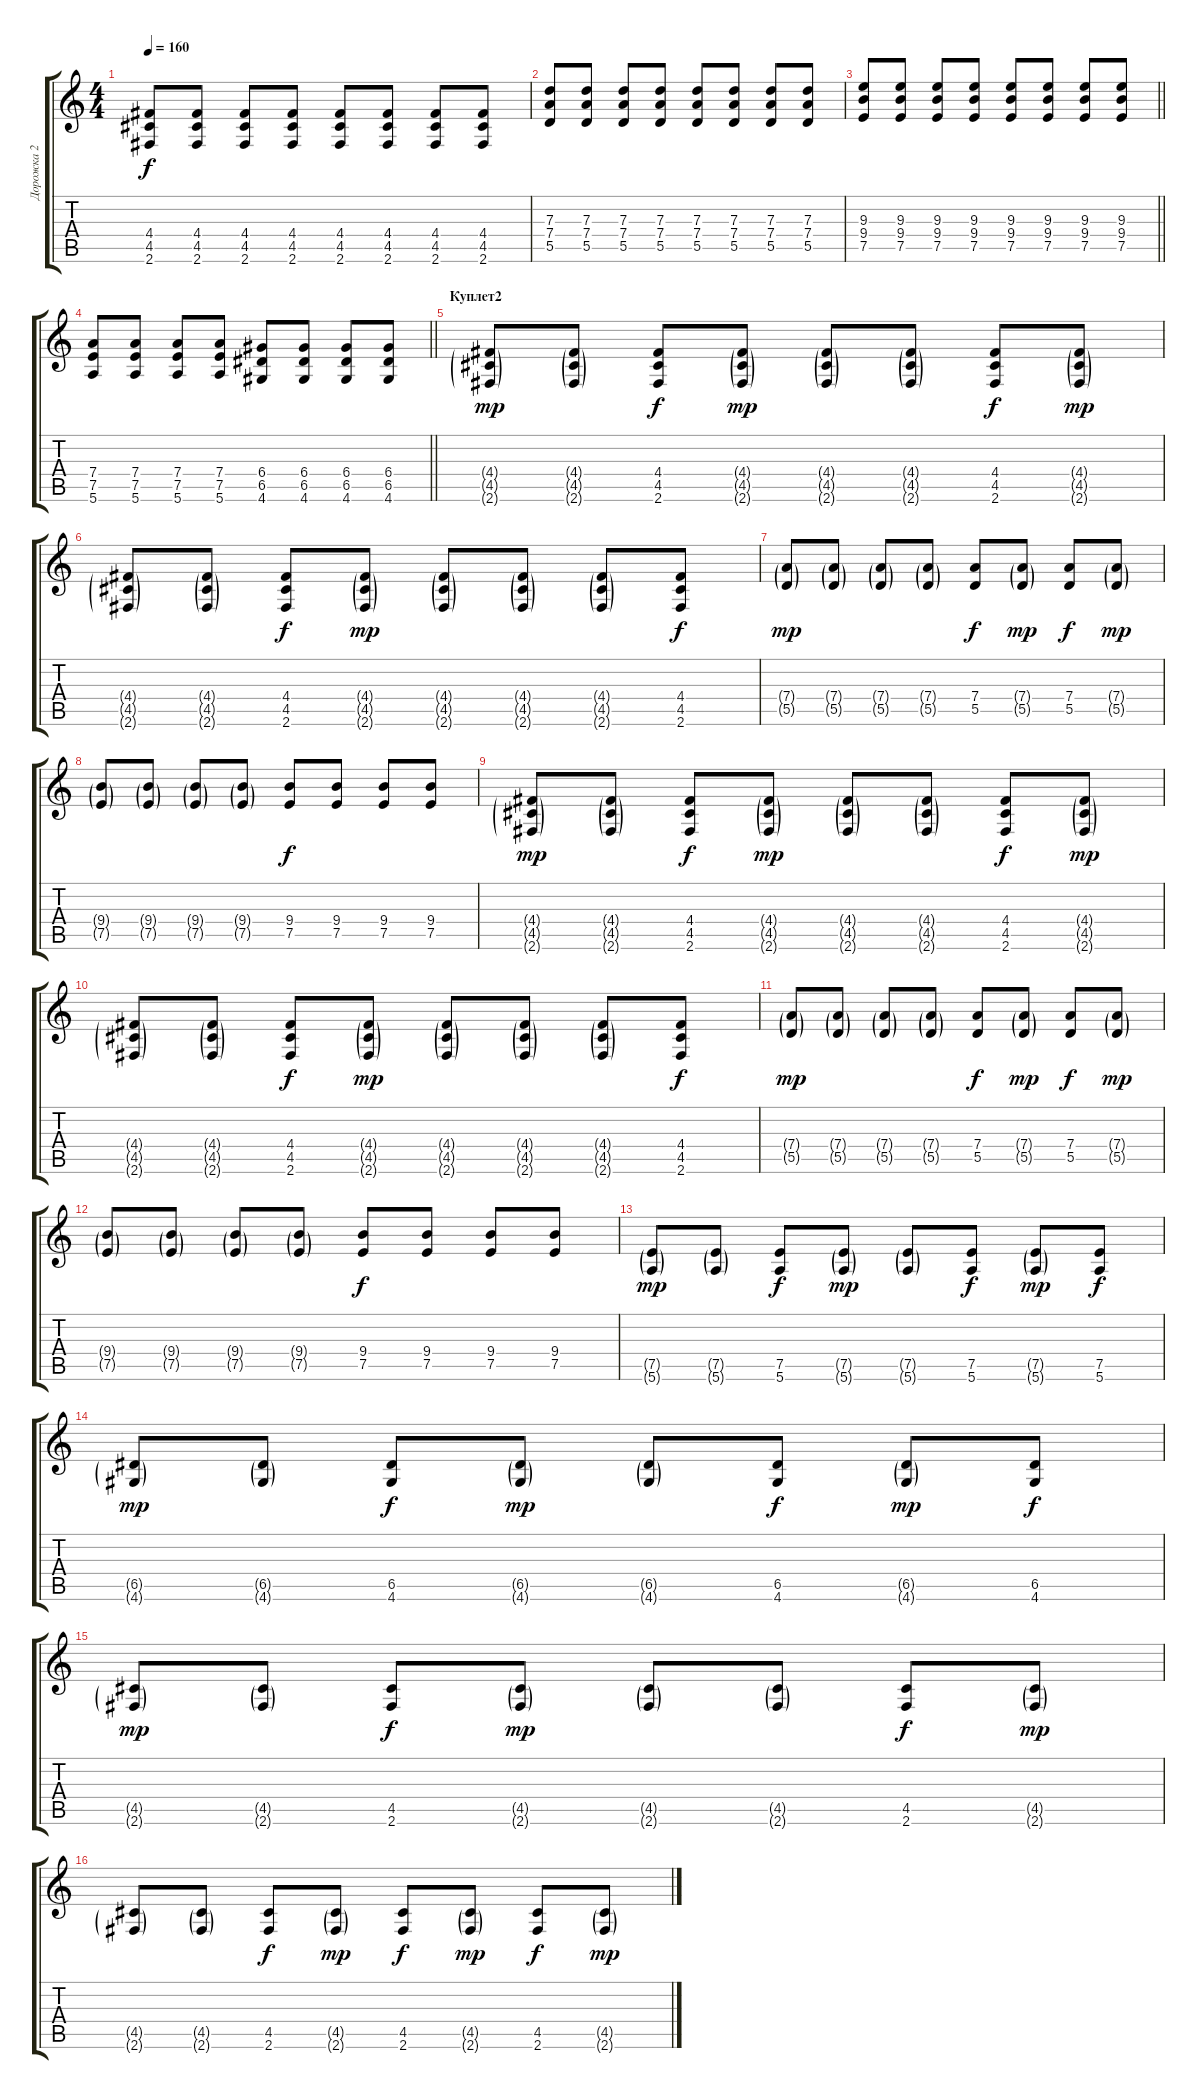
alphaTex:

\track ("Дорожка 2" "Дорожка 2") {instrument distortionguitar}
\staff {score tabs}
\tuning (E4 B3 G3 D3 A2 E2) {hide}
\ts (4 4)
\tempo 160
\clef g2
\ks c
(4.4 4.5 2.6).8{dy f} (4.4 4.5 2.6).8 (4.4 4.5 2.6).8 (4.4 4.5 2.6).8 (4.4 4.5 2.6).8 (4.4 4.5 2.6).8 (4.4 4.5 2.6).8 (4.4 4.5 2.6).8 |
(7.3 7.4 5.5).8 (7.3 7.4 5.5).8 (7.3 7.4 5.5).8 (7.3 7.4 5.5).8 (7.3 7.4 5.5).8 (7.3 7.4 5.5).8 (7.3 7.4 5.5).8 (7.3 7.4 5.5).8 |
\barLineRight lightlight
(9.3 9.4 7.5).8 (9.3 9.4 7.5).8 (9.3 9.4 7.5).8 (9.3 9.4 7.5).8 (9.3 9.4 7.5).8 (9.3 9.4 7.5).8 (9.3 9.4 7.5).8 (9.3 9.4 7.5).8 |
\section ("" " ")
\barLineRight lightlight
(7.4 7.5 5.6).8 (7.4 7.5 5.6).8 (7.4 7.5 5.6).8 (7.4 7.5 5.6).8 (6.4 6.5 4.6).8 (6.4 6.5 4.6).8 (6.4 6.5 4.6).8 (6.4 6.5 4.6).8 |
\section ("" "Куплет2")
(4.4{g} 4.5{g} 2.6{g}).8{dy mp} (4.4{g} 4.5{g} 2.6{g}).8 (4.4 4.5 2.6).8{dy f} (4.4{g} 4.5{g} 2.6{g}).8{dy mp} (4.4{g} 4.5{g} 2.6{g}).8 (4.4{g} 4.5{g} 2.6{g}).8 (4.4 4.5 2.6).8{dy f} (4.4{g} 4.5{g} 2.6{g}).8{dy mp} |
(4.4{g} 4.5{g} 2.6{g}).8 (4.4{g} 4.5{g} 2.6{g}).8 (4.4 4.5 2.6).8{dy f} (4.4{g} 4.5{g} 2.6{g}).8{dy mp} (4.4{g} 4.5{g} 2.6{g}).8 (4.4{g} 4.5{g} 2.6{g}).8 (4.4{g} 4.5{g} 2.6{g}).8 (4.4 4.5 2.6).8{dy f} |
(7.4{g} 5.5{g}).8{dy mp} (7.4{g} 5.5{g}).8 (7.4{g} 5.5{g}).8 (7.4{g} 5.5{g}).8 (7.4 5.5).8{dy f} (7.4{g} 5.5{g}).8{dy mp} (7.4 5.5).8{dy f} (7.4{g} 5.5{g}).8{dy mp} |
(9.4{g} 7.5{g}).8 (9.4{g} 7.5{g}).8 (9.4{g} 7.5{g}).8 (9.4{g} 7.5{g}).8 (9.4 7.5).8{dy f} (9.4 7.5).8 (9.4 7.5).8 (9.4 7.5).8 |
(4.4{g} 4.5{g} 2.6{g}).8{dy mp} (4.4{g} 4.5{g} 2.6{g}).8 (4.4 4.5 2.6).8{dy f} (4.4{g} 4.5{g} 2.6{g}).8{dy mp} (4.4{g} 4.5{g} 2.6{g}).8 (4.4{g} 4.5{g} 2.6{g}).8 (4.4 4.5 2.6).8{dy f} (4.4{g} 4.5{g} 2.6{g}).8{dy mp} |
(4.4{g} 4.5{g} 2.6{g}).8 (4.4{g} 4.5{g} 2.6{g}).8 (4.4 4.5 2.6).8{dy f} (4.4{g} 4.5{g} 2.6{g}).8{dy mp} (4.4{g} 4.5{g} 2.6{g}).8 (4.4{g} 4.5{g} 2.6{g}).8 (4.4{g} 4.5{g} 2.6{g}).8 (4.4 4.5 2.6).8{dy f} |
(7.4{g} 5.5{g}).8{dy mp} (7.4{g} 5.5{g}).8 (7.4{g} 5.5{g}).8 (7.4{g} 5.5{g}).8 (7.4 5.5).8{dy f} (7.4{g} 5.5{g}).8{dy mp} (7.4 5.5).8{dy f} (7.4{g} 5.5{g}).8{dy mp} |
(9.4{g} 7.5{g}).8 (9.4{g} 7.5{g}).8 (9.4{g} 7.5{g}).8 (9.4{g} 7.5{g}).8 (9.4 7.5).8{dy f} (9.4 7.5).8 (9.4 7.5).8 (9.4 7.5).8 |
(7.5{g} 5.6{g}).8{dy mp} (7.5{g} 5.6{g}).8 (7.5 5.6).8{dy f} (7.5{g} 5.6{g}).8{dy mp} (7.5{g} 5.6{g}).8 (7.5 5.6).8{dy f} (7.5{g} 5.6{g}).8{dy mp} (7.5 5.6).8{dy f} |
(6.5{g} 4.6{g}).8{dy mp} (6.5{g} 4.6{g}).8 (6.5 4.6).8{dy f} (6.5{g} 4.6{g}).8{dy mp} (6.5{g} 4.6{g}).8 (6.5 4.6).8{dy f} (6.5{g} 4.6{g}).8{dy mp} (6.5 4.6).8{dy f} |
(4.5{g} 2.6{g}).8{dy mp} (4.5{g} 2.6{g}).8 (4.5 2.6).8{dy f} (4.5{g} 2.6{g}).8{dy mp} (4.5{g} 2.6{g}).8 (4.5{g} 2.6{g}).8 (4.5 2.6).8{dy f} (4.5{g} 2.6{g}).8{dy mp} |
(4.5{g} 2.6{g}).8 (4.5{g} 2.6{g}).8 (4.5 2.6).8{dy f} (4.5{g} 2.6{g}).8{dy mp} (4.5 2.6).8{dy f} (4.5{g} 2.6{g}).8{dy mp} (4.5 2.6).8{dy f} (4.5{g} 2.6{g}).8{dy mp}
